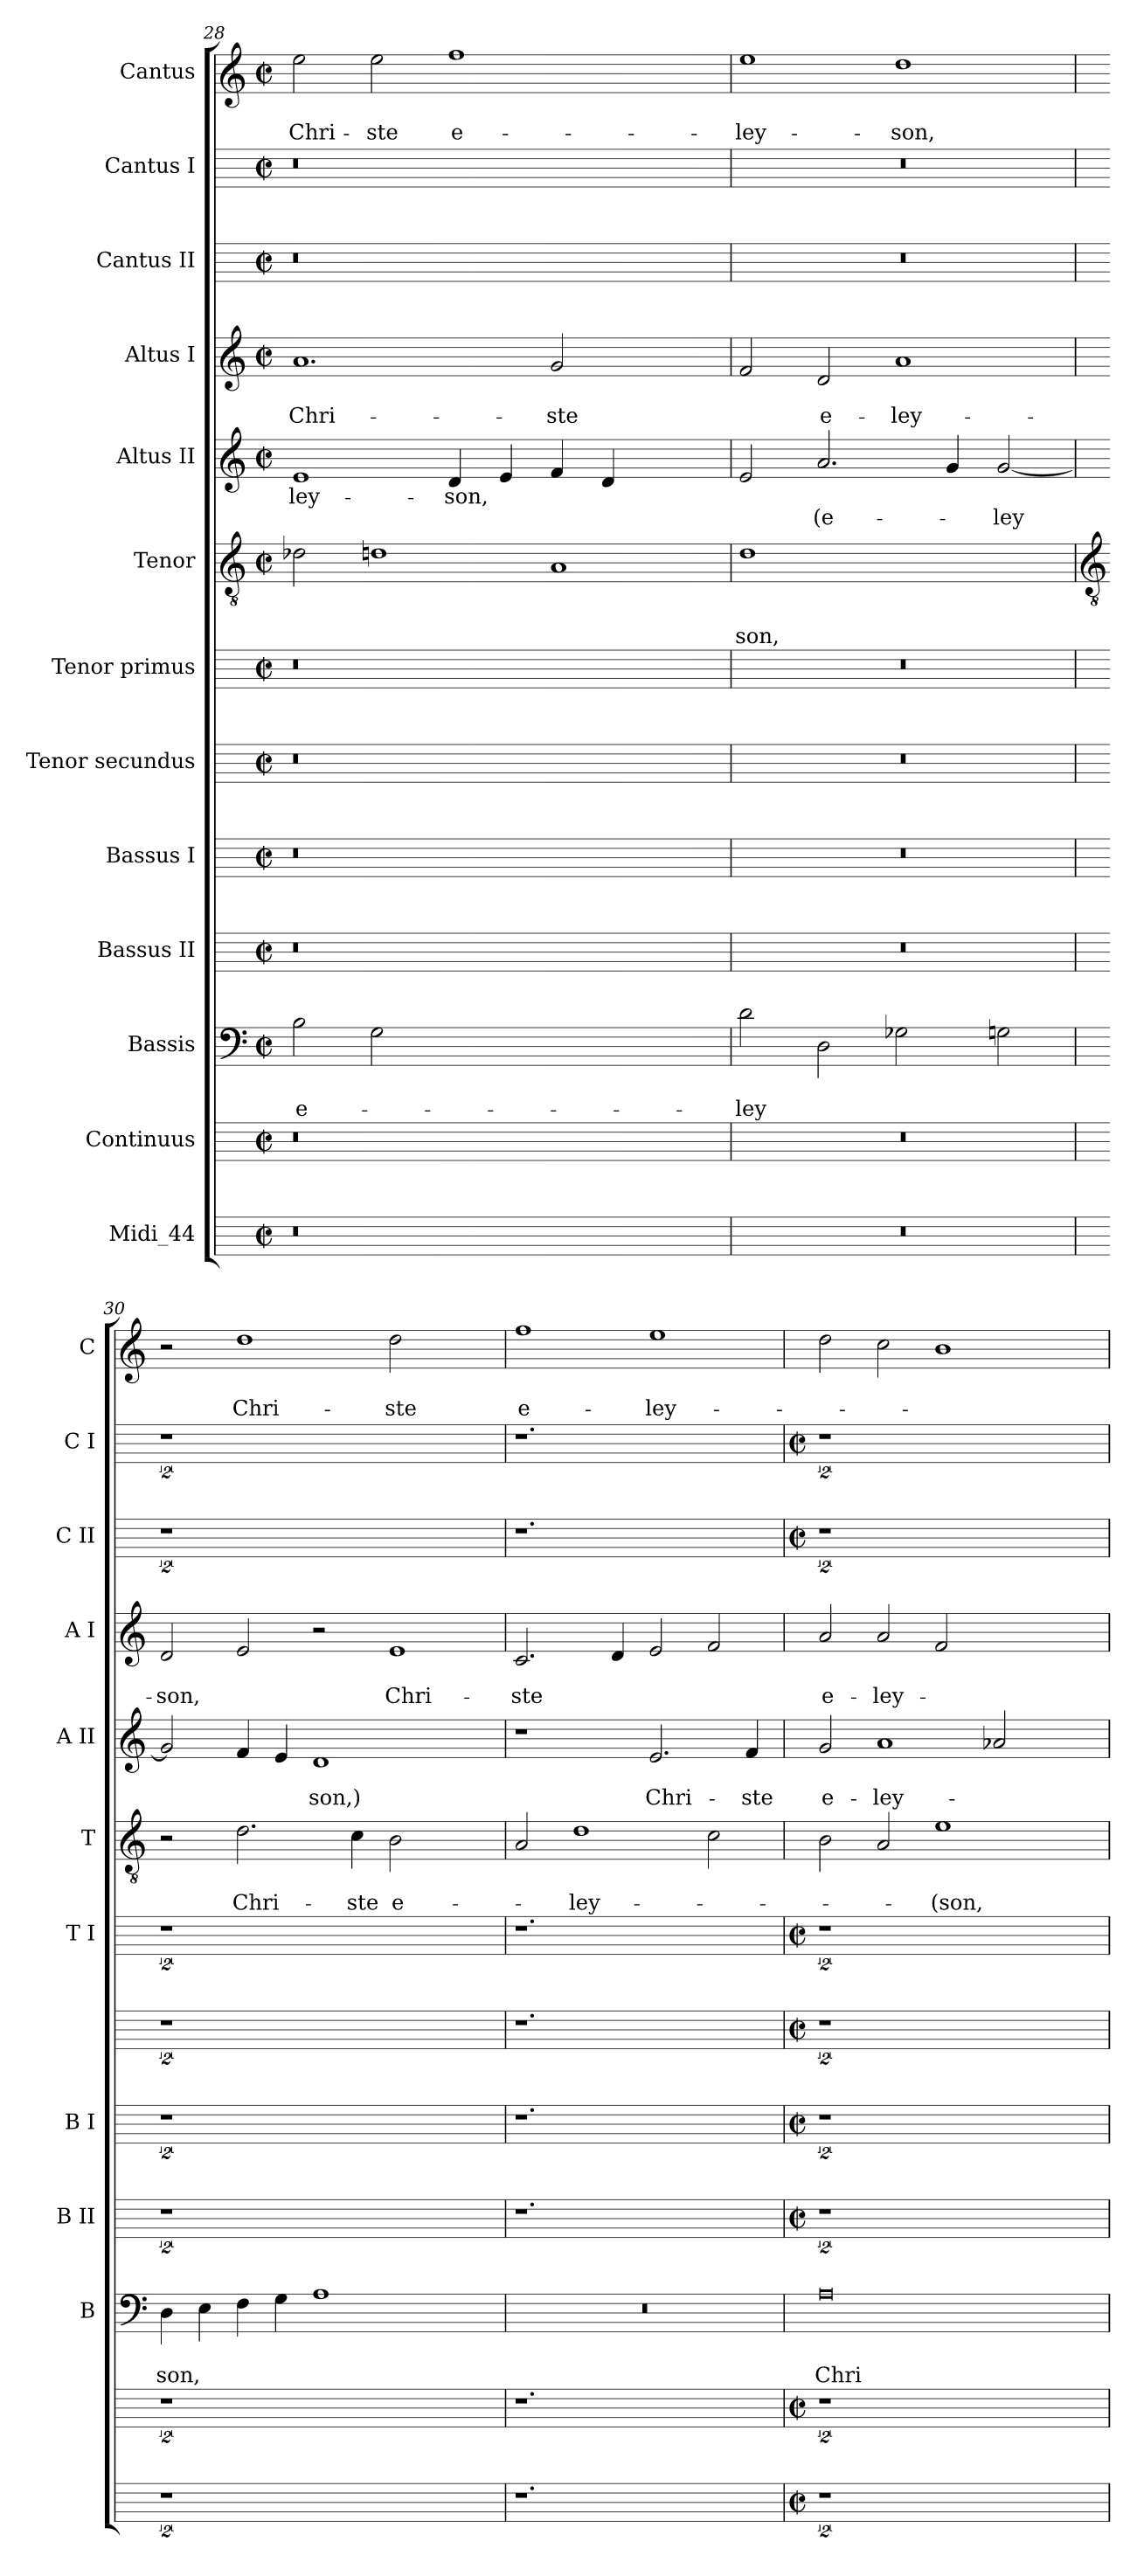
**kern	**kern	**kern	**text	**text	**kern	**kern	**kern	**kern	**kern	**text	**text	**kern	**text	**text	**kern	**text	**text	**kern	**kern	**kern	**text	**text
*part13	*part12	*part11	*part11	*part11	*part10	*part9	*part8	*part7	*part6	*part6	*part6	*part5	*part5	*part5	*part4	*part4	*part4	*part3	*part2	*part1	*part1	*part1
*staff13	*staff12	*staff11	*staff11	*staff11	*staff10	*staff9	*staff8	*staff7	*staff6	*staff6	*staff6	*staff5	*staff5	*staff5	*staff4	*staff4	*staff4	*staff3	*staff2	*staff1	*staff1	*staff1
*I"Midi_44	*I"Continuus	*I"Bassis	*	*	*I"Bassus II	*I"Bassus I	*I"Tenor secundus	*I"Tenor primus	*I"Tenor	*	*	*I"Altus II	*	*	*I"Altus I	*	*	*I"Cantus II	*I"Cantus I	*I"Cantus	*	*
*	*	*I'B	*	*	*I'B II	*I'B I	*	*I'T I	*I'T	*	*	*I'A II	*	*	*I'A I	*	*	*I'C II	*I'C I	*I'C	*	*
!!LO:LB:g=z
*	*	*clefF4	*	*	*	*	*	*	*clefGv2	*	*	*clefG2	*	*	*clefG2	*	*	*	*	*clefG2	*	*
*ITrd7c12	*	*ITrd2c3	*	*	*	*	*	*	*ITrd2c3	*	*	*ITrd2c3	*	*	*ITrd2c3	*	*	*	*	*ITrd2c3	*	*
*	*	*k[f#c#g#]	*	*	*	*	*	*	*k[f#c#g#]	*	*	*k[f#c#g#]	*	*	*k[f#c#g#]	*	*	*	*	*k[f#c#g#]	*	*
*	*	*A:	*	*	*	*	*	*	*A:	*	*	*A:	*	*	*A:	*	*	*	*	*A:	*	*
*M4/2	*M4/2	*M4/2	*	*	*M4/2	*M4/2	*M4/2	*M4/2	*M4/2	*	*	*M4/2	*	*	*M4/2	*	*	*M4/2	*M4/2	*M4/2	*	*
*met(c|)	*met(c|)	*met(c|)	*	*	*met(c|)	*met(c|)	*met(c|)	*met(c|)	*met(c|)	*	*	*met(c|)	*	*	*met(c|)	*	*	*met(c|)	*met(c|)	*met(c|)	*	*
=28	=28	=28	=28	=28	=28	=28	=28	=28	=28	=28	=28	=28	=28	=28	=28	=28	=28	=28	=28	=28	=28	=28
!	!	!	!	!LO:LY:b	!	!	!	!	!	!	!	!	!LO:LY:b	!	!	!	!LO:LY:b	!	!	!	!	!LO:LY:b
0r	0r	2G#	.	e-	0r	0r	0r	0r	2B-	.	.	1c#	-ley-	.	1.f#	.	Chri-	0r	0r	2cc#	.	Chri-
!	!	!	!	!	!	!	!	!	!	!	!	!	!	!	!	!	!	!	!	!	!	!LO:LY:b
.	.	2E	.	.	.	.	.	.	1B	.	.	.	.	.	.	.	.	.	.	2cc#	.	-ste
!	!	!	!	!	!	!	!	!	!	!	!	!	!LO:LY:b	!	!	!	!	!	!	!	!	!LO:LY:b
.	.	1.ryy	.	.	.	.	.	.	.	.	.	4B	-son,	.	.	.	.	.	.	1dd	.	e-
.	.	.	.	.	.	.	.	.	.	.	.	4c#	.	.	.	.	.	.	.	.	.	.
!	!	!	!	!	!	!	!	!	!	!	!	!	!	!	!	!	!LO:LY:b	!	!	!	!	!
.	.	.	.	.	.	.	.	.	1F#	.	.	4d	.	.	2e	.	-ste	.	.	.	.	.
.	.	.	.	.	.	.	.	.	.	.	.	4B	.	.	.	.	.	.	.	.	.	.
2ryy	2ryy	.	.	.	2ryy	2ryy	2ryy	2ryy	.	.	.	2ryy	.	.	2ryy	.	.	2ryy	2ryy	2ryy	.	.
!!LO:LB:g=z
=29	=29	=29	=29	=29	=29	=29	=29	=29	=29	=29	=29	=29	=29	=29	=29	=29	=29	=29	=29	=29	=29	=29
!	!	!	!	!LO:LY:b	!	!	!	!	!	!	!LO:LY:b	!	!	!	!	!	!	!	!	!	!	!LO:LY:b
0r	0r	2B	.	-ley	0r	0r	0r	0r	1B	.	-son,	2c#	.	.	2d	.	.	0r	0r	1cc#	.	-ley-
!	!	!	!	!	!	!	!	!	!	!	!	!	!	!LO:LY:b	!	!	!LO:LY:b	!	!	!	!	!
.	.	2BB	.	.	.	.	.	.	.	.	.	2.f#	.	(e-	2B	.	e-	.	.	.	.	.
!	!	!	!	!	!	!	!	!	!	!	!	!	!	!	!	!	!LO:LY:b	!	!	!	!	!LO:LY:b
.	.	2E-X	.	.	.	.	.	.	1ryy	.	.	.	.	.	1f#	.	-ley-	.	.	1b	.	-son,
.	.	.	.	.	.	.	.	.	.	.	.	4e	.	.	.	.	.	.	.	.	.	.
!	!	!	!	!	!	!	!	!	!	!	!	!	!	!LO:LY:b	!	!	!	!	!	!	!	!
.	.	2E	.	.	.	.	.	.	.	.	.	[2e	.	-ley	.	.	.	.	.	.	.	.
!!LO:LB:g=z
=30	=30	=30	=30	=30	=30	=30	=30	=30	=30	=30	=30	=30	=30	=30	=30	=30	=30	=30	=30	=30	=30	=30
*	*	*	*	*	*	*	*	*	*clefGv2	*	*	*	*	*	*	*	*	*	*	*	*	*
!	!	!	!	!LO:LY:b	!	!	!	!	!	!	!	!	!	!	!	!	!LO:LY:b	!	!	!	!	!
2%5r	2%5r	4BB	.	son,	2%5r	2%5r	2%5r	2%5r	2r	.	.	2e]	.	.	2B	.	-son,	2%5r	2%5r	2r	.	.
.	.	4C#	.	.	.	.	.	.	.	.	.	.	.	.	.	.	.	.	.	.	.	.
!	!	!	!	!	!	!	!	!	!	!	!LO:LY:b	!	!	!	!	!	!	!	!	!	!	!LO:LY:b
.	.	4D	.	.	.	.	.	.	2.B	.	Chri-	4d	.	.	2c#	.	.	.	.	1b	.	Chri-
.	.	4E	.	.	.	.	.	.	.	.	.	4c#	.	.	.	.	.	.	.	.	.	.
!	!	!	!	!	!	!	!	!	!	!	!	!	!	!LO:LY:b	!	!	!	!	!	!	!	!
.	.	1F#	.	.	.	.	.	.	.	.	.	1B	.	son,)	2r	.	.	.	.	.	.	.
!	!	!	!	!	!	!	!	!	!	!	!LO:LY:b	!	!	!	!	!	!	!	!	!	!	!
.	.	.	.	.	.	.	.	.	4A	.	-ste	.	.	.	.	.	.	.	.	.	.	.
!	!	!	!	!	!	!	!	!	!	!	!LO:LY:b	!	!	!	!	!	!LO:LY:b	!	!	!	!	!LO:LY:b
.	.	.	.	.	.	.	.	.	2G#	.	e-	.	.	.	1c#	.	Chri-	.	.	2b	.	-ste
.	.	2ryy	.	.	.	.	.	.	2ryy	.	.	2ryy	.	.	.	.	.	.	.	2ryy	.	.
=31	=31	=31	=31	=31	=31	=31	=31	=31	=31	=31	=31	=31	=31	=31	=31	=31	=31	=31	=31	=31	=31	=31
!	!	!	!	!	!	!	!	!	!	!	!	!	!	!	!	!	!LO:LY:b	!	!	!	!	!LO:LY:b
1.r	1.r	0r	.	.	1.r	1.r	1.r	1.r	2F#	.	.	1r	.	.	2.A	.	-ste	1.r	1.r	1dd	.	e-
!	!	!	!	!	!	!	!	!	!	!	!LO:LY:b	!	!	!	!	!	!	!	!	!	!	!
.	.	.	.	.	.	.	.	.	1B	.	-ley-	.	.	.	.	.	.	.	.	.	.	.
.	.	.	.	.	.	.	.	.	.	.	.	.	.	.	4B	.	.	.	.	.	.	.
!	!	!	!	!	!	!	!	!	!	!	!	!	!	!LO:LY:b	!	!	!	!	!	!	!	!LO:LY:b
.	.	.	.	.	.	.	.	.	.	.	.	2.c#	.	Chri-	2c#	.	.	.	.	1cc#	.	-ley-
2ryy	2ryy	.	.	.	2ryy	2ryy	2ryy	2ryy	2A	.	.	.	.	.	2d	.	.	2ryy	2ryy	.	.	.
!	!	!	!	!	!	!	!	!	!	!	!	!	!	!LO:LY:b	!	!	!	!	!	!	!	!
.	.	.	.	.	.	.	.	.	.	.	.	4d	.	-ste	.	.	.	.	.	.	.	.
!!LO:LB:g=z
=32	=32	=32	=32	=32	=32	=32	=32	=32	=32	=32	=32	=32	=32	=32	=32	=32	=32	=32	=32	=32	=32	=32
*M4/2	*M4/2	*	*	*	*M4/2	*M4/2	*M4/2	*M4/2	*	*	*	*	*	*	*	*	*	*M4/2	*M4/2	*	*	*
*met(c|)	*met(c|)	*	*	*	*met(c|)	*met(c|)	*met(c|)	*met(c|)	*	*	*	*	*	*	*	*	*	*met(c|)	*met(c|)	*	*	*
!	!	!	!	!LO:LY:b	!	!	!	!	!	!	!	!	!	!LO:LY:b	!	!	!LO:LY:b	!	!	!	!	!
2%5r	2%5r	0F#	.	Chri-	2%5r	2%5r	2%5r	2%5r	2G#	.	.	2e	.	e-	2f#	.	e-	2%5r	2%5r	2b	.	.
!	!	!	!	!	!	!	!	!	!	!	!	!	!	!LO:LY:b	!	!	!LO:LY:b	!	!	!	!	!
.	.	.	.	.	.	.	.	.	2F#	.	.	1f#	.	-ley-	2f#	.	-ley-	.	.	2a	.	.
!	!	!	!	!	!	!	!	!	!	!	!LO:LY:b	!	!	!	!	!	!	!	!	!	!	!
.	.	.	.	.	.	.	.	.	1c#	.	-(son,	.	.	.	2d	.	.	.	.	1g#	.	.
.	.	.	.	.	.	.	.	.	.	.	.	2f	.	.	1ryy	.	.	.	.	.	.	.
.	.	2ryy	.	.	.	.	.	.	2ryy	.	.	2ryy	.	.	.	.	.	.	.	2ryy	.	.
=	=	=	=	=	=	=	=	=	=	=	=	=	=	=	=	=	=	=	=	=	=	=
*-	*-	*-	*-	*-	*-	*-	*-	*-	*-	*-	*-	*-	*-	*-	*-	*-	*-	*-	*-	*-	*-	*-
